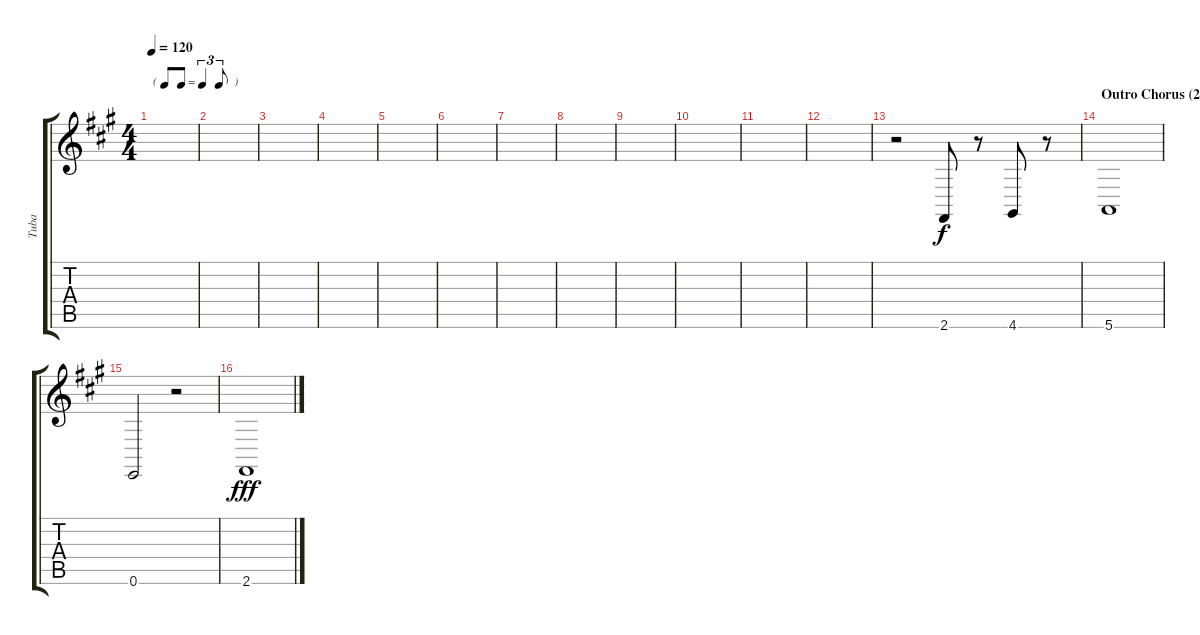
\track ("Tuba" "Tuba") {instrument tuba}
\staff {score tabs}
\tuning (E4 B3 G3 D3 A2 E2) {hide}
\ts (4 4)
\tf triplet8th
\tempo 120
\clef g2
\ks a
|
|
|
|
|
|
|
|
|
|
|
|
r.2 2.6.8 r.8 4.6.8 r.8 |
\section ("" "Outro Chorus (2:35)")
5.6.1 |
0.6.2 r.2 |
2.6.1{dy fff}
